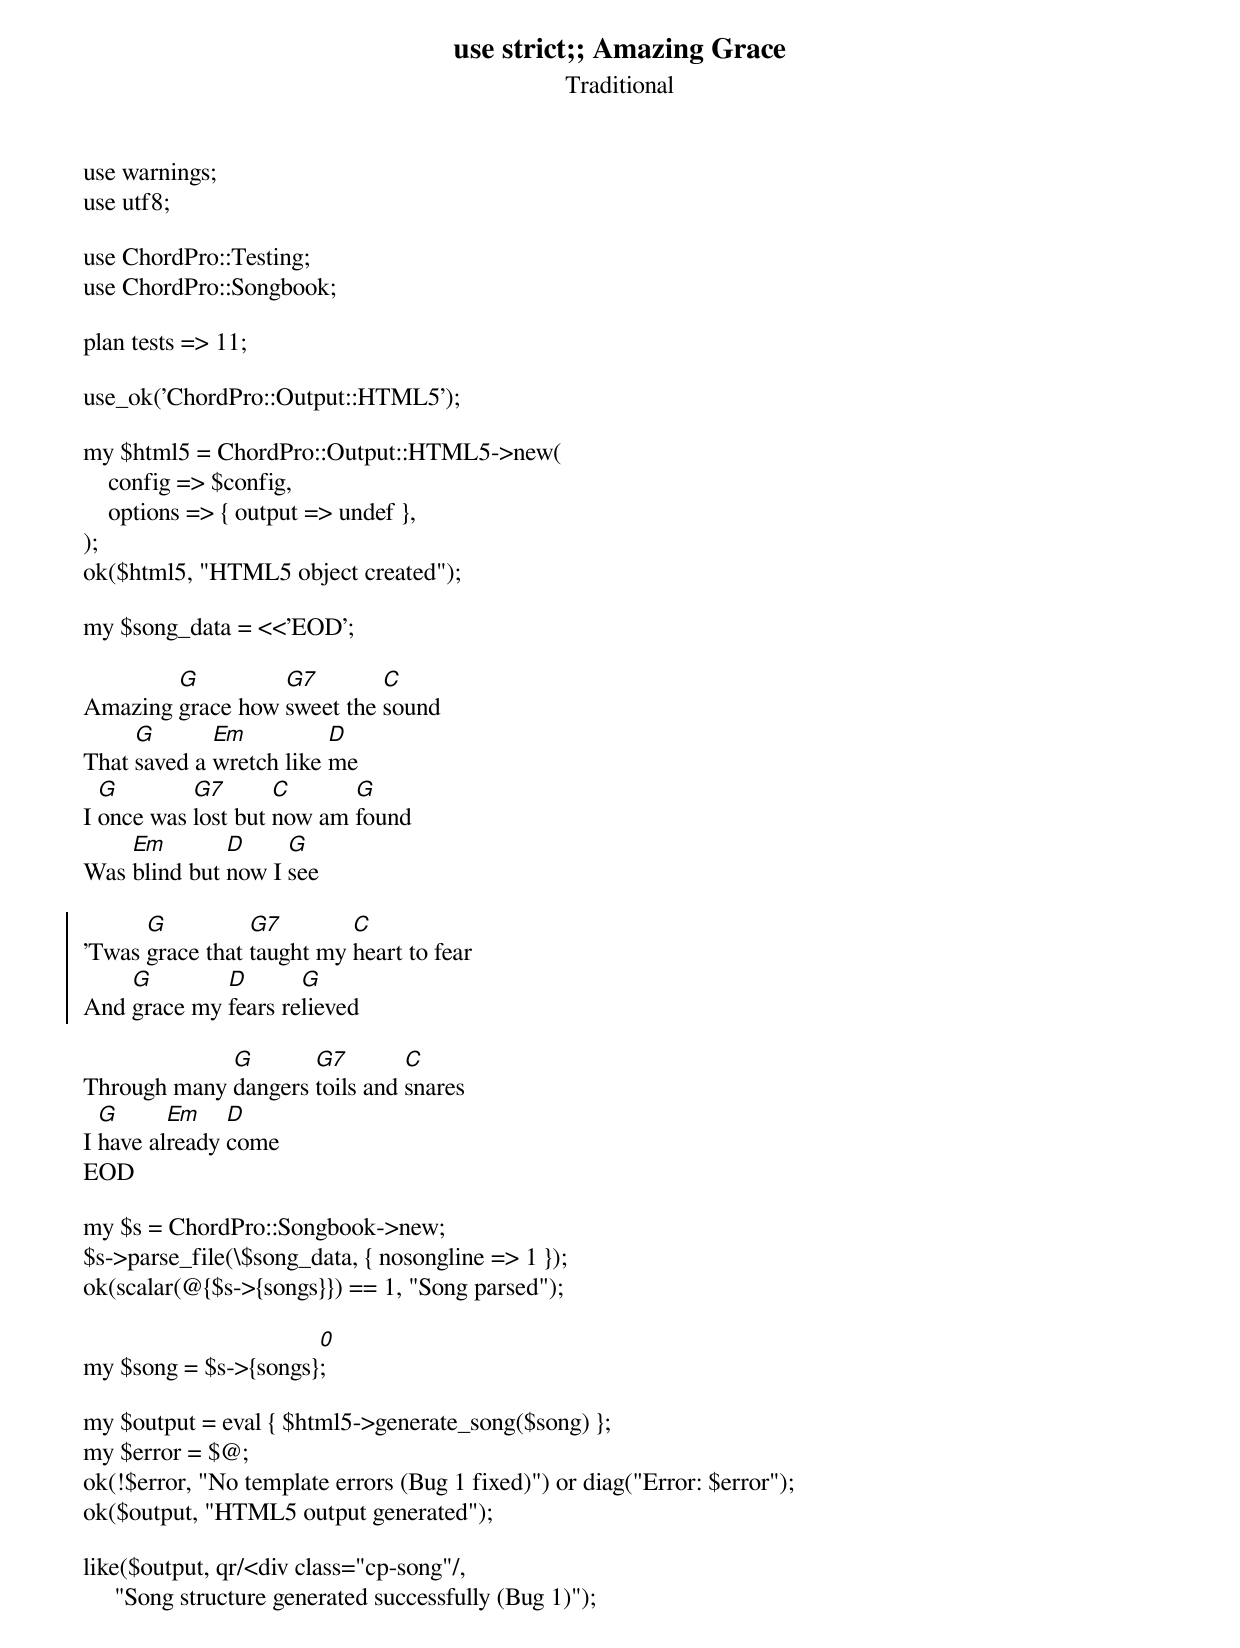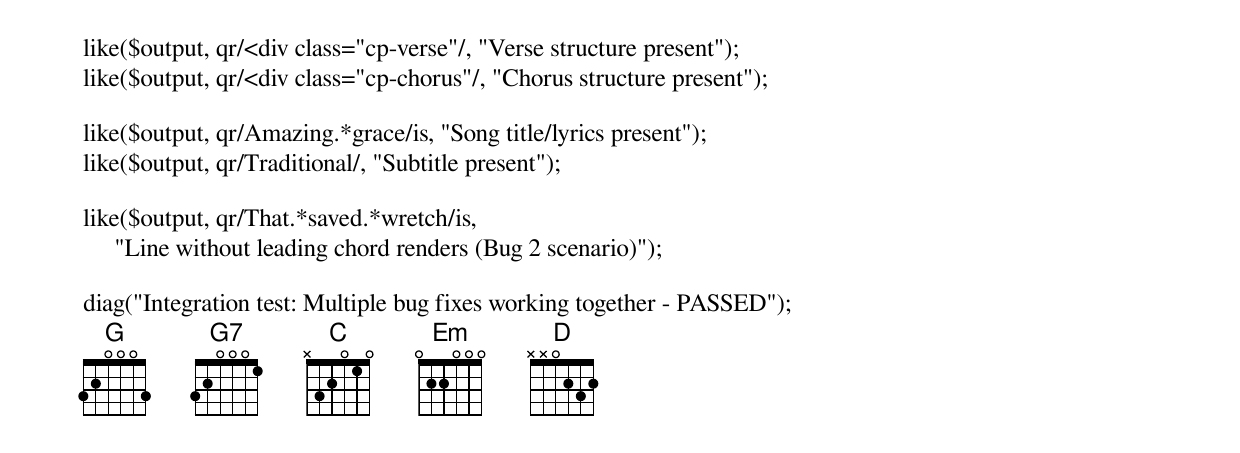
use strict;
use warnings;
use utf8;

use ChordPro::Testing;
use ChordPro::Songbook;

plan tests => 11;

use_ok('ChordPro::Output::HTML5');

my $html5 = ChordPro::Output::HTML5->new(
    config => $config,
    options => { output => undef },
);
ok($html5, "HTML5 object created");

my $song_data = <<'EOD';
{title: Amazing Grace}
{subtitle: Traditional}
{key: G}

{start_of_verse}
Amazing [G]grace how [G7]sweet the [C]sound
That [G]saved a [Em]wretch like [D]me
I [G]once was [G7]lost but [C]now am [G]found
Was [Em]blind but [D]now I [G]see
{end_of_verse}

{start_of_chorus}
'Twas [G]grace that [G7]taught my [C]heart to fear
And [G]grace my [D]fears re[G]lieved
{end_of_chorus}

{start_of_verse}
Through many [G]dangers [G7]toils and [C]snares
I [G]have al[Em]ready [D]come
{end_of_verse}
EOD

my $s = ChordPro::Songbook->new;
$s->parse_file(\$song_data, { nosongline => 1 });
ok(scalar(@{$s->{songs}}) == 1, "Song parsed");

my $song = $s->{songs}[0];

my $output = eval { $html5->generate_song($song) };
my $error = $@;
ok(!$error, "No template errors (Bug 1 fixed)") or diag("Error: $error");
ok($output, "HTML5 output generated");

like($output, qr/<div class="cp-song"/,
     "Song structure generated successfully (Bug 1)");

like($output, qr/<div class="cp-verse"/, "Verse structure present");
like($output, qr/<div class="cp-chorus"/, "Chorus structure present");

like($output, qr/Amazing.*grace/is, "Song title/lyrics present");
like($output, qr/Traditional/, "Subtitle present");

like($output, qr/That.*saved.*wretch/is,
     "Line without leading chord renders (Bug 2 scenario)");

diag("Integration test: Multiple bug fixes working together - PASSED");
